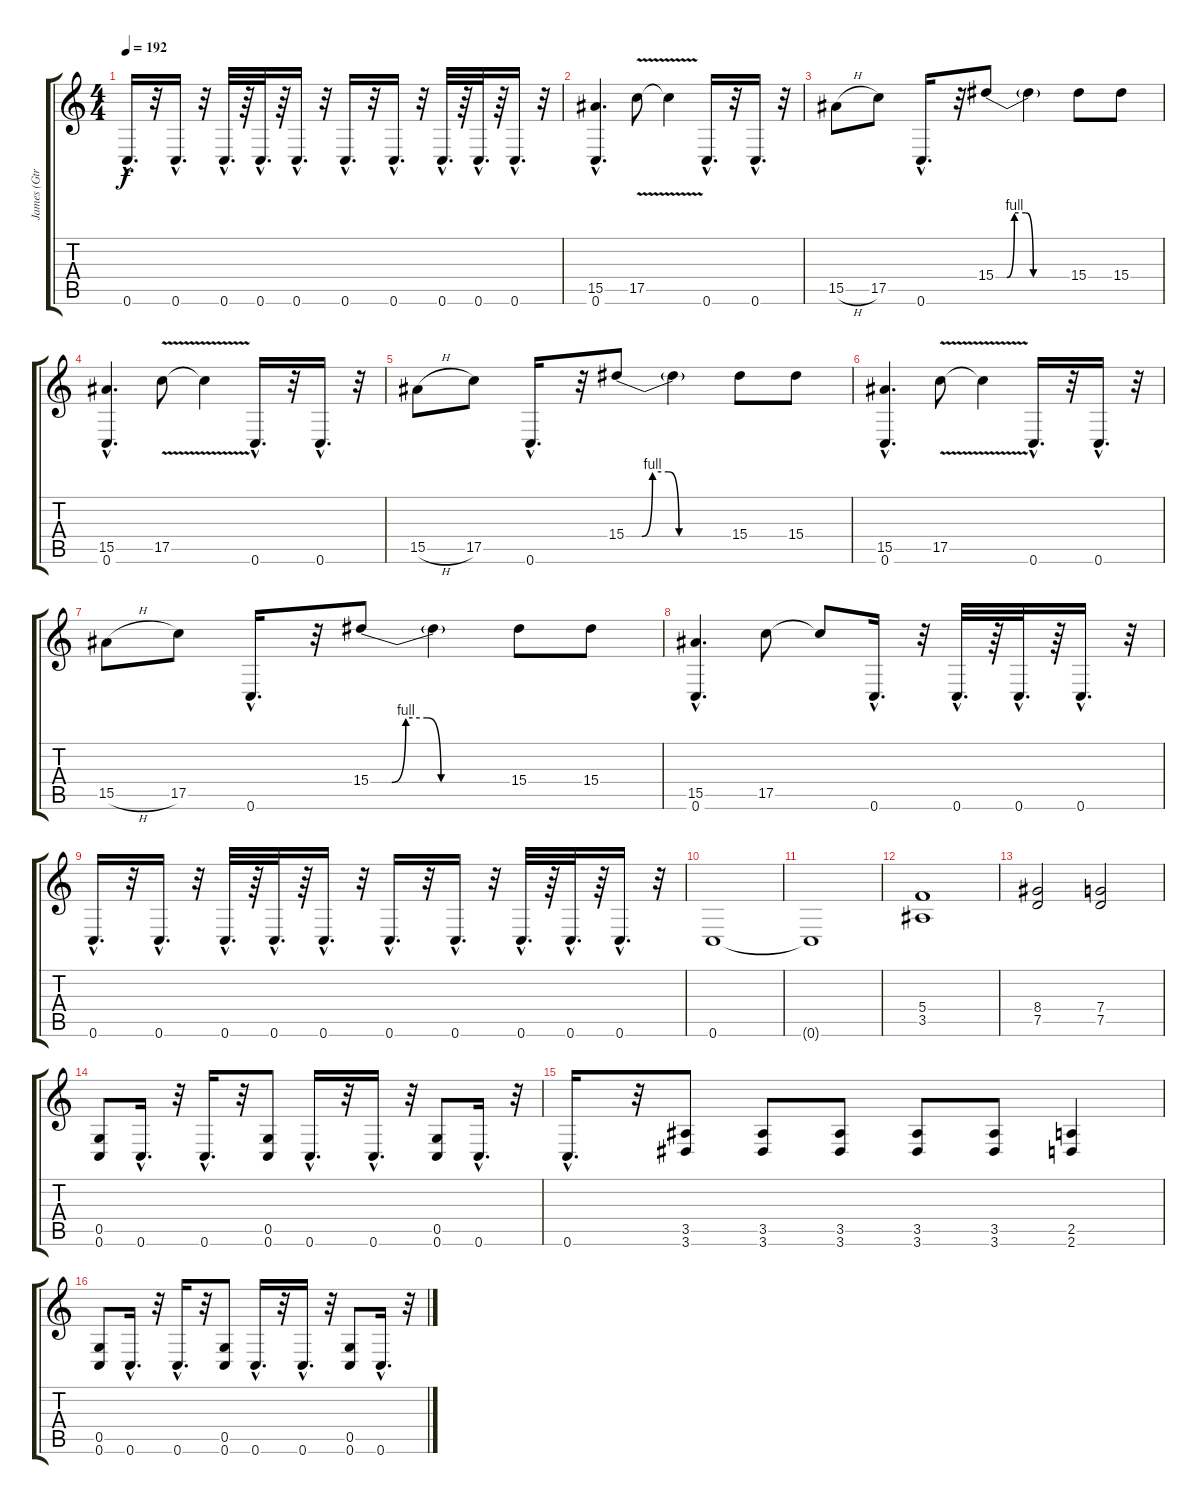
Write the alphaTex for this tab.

\track ("James (Gtr. 1)" "James (Gtr") {instrument distortionguitar}
\staff {score tabs}
\tuning (D4 A3 F3 C3 G2 C2) {hide}
\ts (4 4)
\tempo 192
\clef g2
\ks c
0.6{hac}.16{d dy f} r.32 0.6{hac}.16{d} r.32 0.6{hac}.32{d} r.64 0.6{hac}.32{d} r.64 0.6{hac}.16{d} r.32 0.6{hac}.16{d} r.32 0.6{hac}.16{d} r.32 0.6{hac}.32{d} r.64 0.6{hac}.32{d} r.64 0.6{hac}.16{d} r.32 |
(15.5{hac} 0.6{hac}).4{d} 17.5{v}.8 17.5{t}.4 0.6{hac}.16{d} r.32 0.6{hac}.16{d} r.32 |
15.5{h}.8 17.5.8 0.6{hac}.16{d} r.32 15.4{be (custom 0 0 9 0 15 4 24 4 30 0 45 0 60 0)}.8 15.4{t}.4 15.4.8 15.4.8 |
(15.5{hac} 0.6{hac}).4{d} 17.5{v}.8 17.5{t}.4 0.6{hac}.16{d} r.32 0.6{hac}.16{d} r.32 |
15.5{h}.8 17.5.8 0.6{hac}.16{d} r.32 15.4{be (custom 0 0 9 0 15 4 24 4 30 0 45 0 60 0)}.8 15.4{t}.4 15.4.8 15.4.8 |
(15.5{hac} 0.6{hac}).4{d} 17.5{v}.8 17.5{t}.4 0.6{hac}.16{d} r.32 0.6{hac}.16{d} r.32 |
15.5{h}.8 17.5.8 0.6{hac}.16{d} r.32 15.4{be (custom 0 0 9 0 15 4 24 4 30 0 45 0 60 0)}.8 15.4{t}.4 15.4.8 15.4.8 |
(15.5{hac} 0.6{hac}).4{d} 17.5.8 17.5{t}.8 0.6{hac}.16{d} r.32 0.6{hac}.32{d} r.64 0.6{hac}.32{d} r.64 0.6{hac}.16{d} r.32 |
0.6{hac}.16{d} r.32 0.6{hac}.16{d} r.32 0.6{hac}.32{d} r.64 0.6{hac}.32{d} r.64 0.6{hac}.16{d} r.32 0.6{hac}.16{d} r.32 0.6{hac}.16{d} r.32 0.6{hac}.32{d} r.64 0.6{hac}.32{d} r.64 0.6{hac}.16{d} r.32 |
0.6.1 |
0.6{t}.1 |
(5.4 3.5).1 |
(8.4 7.5).2 (7.4 7.5).2 |
(0.5 0.6).8 0.6{hac}.16{d} r.32 0.6{hac}.16{d} r.32 (0.5 0.6).8 0.6{hac}.16{d} r.32 0.6{hac}.16{d} r.32 (0.5 0.6).8 0.6{hac}.16{d} r.32 |
0.6{hac}.16{d} r.32 (3.5 3.6).8 (3.5 3.6).8 (3.5 3.6).8 (3.5 3.6).8 (3.5 3.6).8 (2.5 2.6).4 |
(0.5 0.6).8 0.6{hac}.16{d} r.32 0.6{hac}.16{d} r.32 (0.5 0.6).8 0.6{hac}.16{d} r.32 0.6{hac}.16{d} r.32 (0.5 0.6).8 0.6{hac}.16{d} r.32
